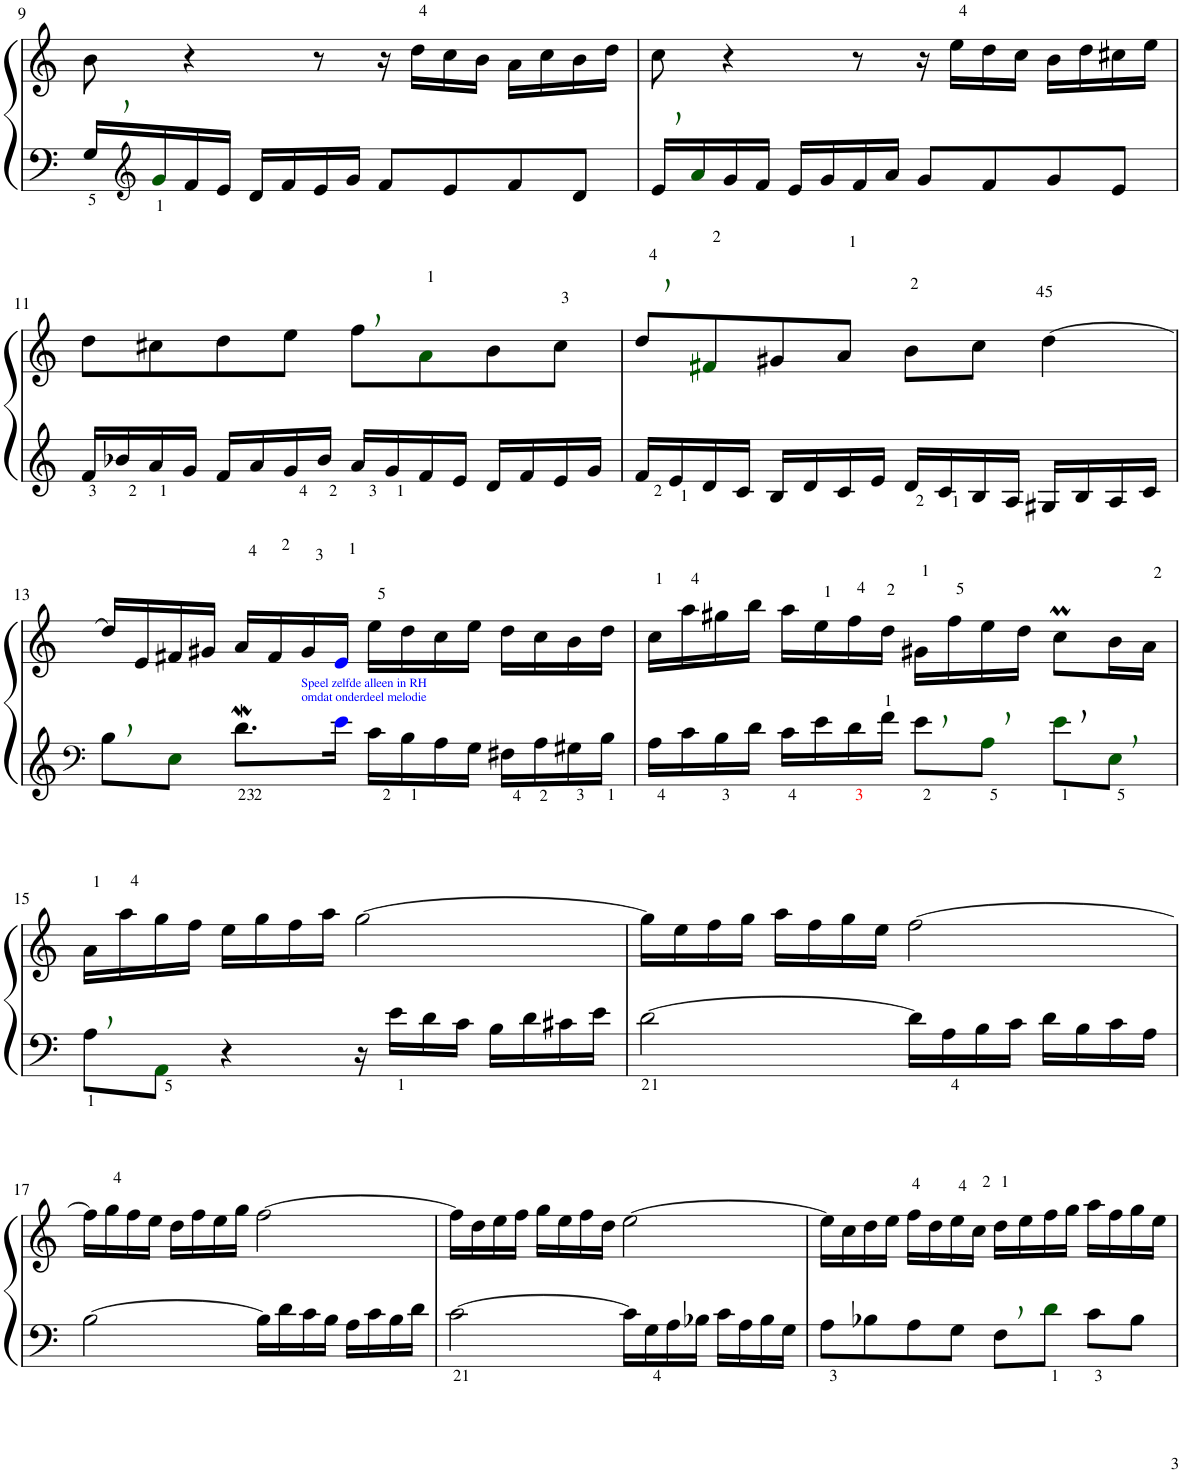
**kern	**kern
*part1	*part1
*staff2	*staff1
*I"Piano	*
*I'Pno	*
!!LO:PB:g=z
*clefF4	*clefG2
*k[]	*k[]
*M4/4	*M4/4
*met(c)	*met(c)
=9	=9
16G,/LL	8b\
*clefG2	*
16gi/	.
16f/	4r
16e/JJ	.
16d/LL	.
16f/	.
16e/	8r
16g/JJ	.
8f/L	16r
.	16dd\LL
8e/	16cc\
.	16b\JJ
8f/	16a\LL
.	16cc\
8d/J	16b\
.	16dd\JJ
=10	=10
16e,/LL	8cc\
16ai/	.
16g/	4r
16f/JJ	.
16e/LL	.
16g/	.
16f/	8r
16a/JJ	.
8g/L	16r
.	16ee\LL
8f/	16dd\
.	16cc\JJ
8g/	16b\LL
.	16dd\
8e/J	16cc#X\
.	16ee\JJ
!!LO:LB:g=z
=11	=11
16f/LL	8dd\L
16b-X/	.
16a/	8cc#X\
16g/JJ	.
16f/LL	8dd\
16a/	.
16g/	8ee\J
16b-/JJ	.
16a/LL	8ff,\L
16g/	.
16f/	8ai\
16e/JJ	.
16d/LL	8b\
16f/	.
16e/	8cc#\J
16g/JJ	.
=12	=12
16f/LL	8dd,/L
16e/	.
16d/	8f#Xi/
16c/JJ	.
16B/LL	8g#X/
16d/	.
16c/	8a/J
16e/JJ	.
16d/LL	8b\L
16c/	.
16B/	8cc\J
16A/JJ	.
16G#X/LL	[4dd\
16B/	.
16A/	.
16c/JJ	.
!!LO:LB:g=z
=13	=13
*clefF4	*
8B,\L	16dd/LL]
.	16e/
8Ei\J	16f#X/
.	16g#X/JJ
8.dW\L	16a/LL
.	16f#/
.	16g#/
!LO:TX:a:color=#0000FF:t=Speel zelfde alleen in RH	!
!LO:TX:a:t=omdat onderdeel melodie	!
16ej\Jk	16ej/JJ
16c\LL	16ee\LL
16B\	16dd\
16A\	16cc\
16G\JJ	16ee\JJ
16F#X\LL	16dd\LL
16A\	16cc\
16G#X\	16b\
16B\JJ	16dd\JJ
=14	=14
16A\LL	16cc\LL
16c\	16aa\
16B\	16gg#X\
16d\JJ	16bb\JJ
16c\LL	16aa\LL
16e\	16ee\
16d\	16ff\
16f\JJ	16dd\JJ
8e,\L	16g#X\LL
.	16ff\
8A,i\J	16ee\
.	16dd\JJ
8e,i\L	8ccM\L
8E,i\J	16b\L
.	16a\JJ
!!LO:LB:g=z
=15	=15
8A,\L	16a\LL
.	16aa\
8AAi\J	16gg\
.	16ff\JJ
4r	16ee\LL
.	16gg\
.	16ff\
.	16aa\JJ
16r	[2gg\
16e\LL	.
16d\	.
16c\JJ	.
16B\LL	.
16d\	.
16c#X\	.
16e\JJ	.
=16	=16
[2d\	16gg\LL]
.	16ee\
.	16ff\
.	16gg\JJ
.	16aa\LL
.	16ff\
.	16gg\
.	16ee\JJ
16d\LL]	[2ff\
16A\	.
16B\	.
16c\JJ	.
16d\LL	.
16B\	.
16c\	.
16A\JJ	.
!!LO:LB:g=z
=17	=17
[2B\	16ff\LL]
.	16gg\
.	16ff\
.	16ee\JJ
.	16dd\LL
.	16ff\
.	16ee\
.	16gg\JJ
16B\LL]	[2ff\
16d\	.
16c\	.
16B\JJ	.
16A\LL	.
16c\	.
16B\	.
16d\JJ	.
=18	=18
[2c\	16ff\LL]
.	16dd\
.	16ee\
.	16ff\JJ
.	16gg\LL
.	16ee\
.	16ff\
.	16dd\JJ
16c\LL]	[2ee\
16G\	.
16A\	.
16B-X\JJ	.
16c\LL	.
16A\	.
16B-\	.
16G\JJ	.
=19	=19
8A\L	16ee\LL]
.	16cc\
8B-X\	16dd\
.	16ee\JJ
8A\	16ff\LL
.	16dd\
8G\J	16ee\
.	16cc\JJ
8F,\L	16dd\LL
.	16ee\
8di\J	16ff\
.	16gg\JJ
8c\L	16aa\LL
.	16ff\
8B-\J	16gg\
.	16ee\JJ
=	=
*-	*-
